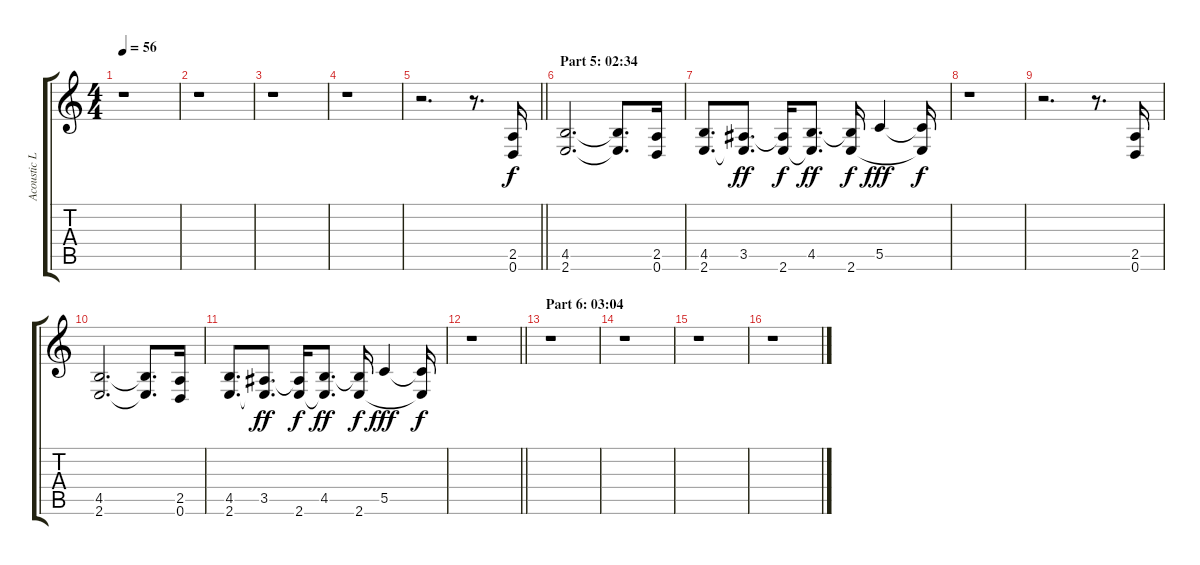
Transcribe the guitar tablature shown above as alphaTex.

\track ("Acoustic Layering" "Acoustic L") {instrument acousticguitarsteel}
\staff {score tabs}
\tuning (D4 A3 F3 C3 G2 D2) {hide}
\ts (4 4)
\tempo 56
\clef g2
\ks c
r.1{dy f} |
r.1 |
r.1 |
r.1 |
\barLineRight lightlight
r.2{d} r.8{d} (2.5 0.6).16 |
\section ("" "Part 5: 02:34")
(4.5 2.6).2{d} (4.5{t} 2.6{t}).8{d} (2.5 0.6).16 |
(4.5 2.6).8{d} (3.5 2.6{t}).8{d dy ff} (3.5{t} 2.6).16{dy f} (4.5 2.6{t}).8{d dy ff} (4.5{t} 2.6).16{dy f} 5.5.4{dy fff} (5.5{t} 2.6{t}).16{dy f} |
r.1 |
r.2{d} r.8{d} (2.5 0.6).16 |
(4.5 2.6).2{d} (4.5{t} 2.6{t}).8{d} (2.5 0.6).16 |
(4.5 2.6).8{d} (3.5 2.6{t}).8{d dy ff} (3.5{t} 2.6).16{dy f} (4.5 2.6{t}).8{d dy ff} (4.5{t} 2.6).16{dy f} 5.5.4{dy fff} (5.5{t} 2.6{t}).16{dy f} |
\barLineRight lightlight
r.1 |
\section ("" "Part 6: 03:04")
r.1 |
r.1 |
r.1 |
r.1
